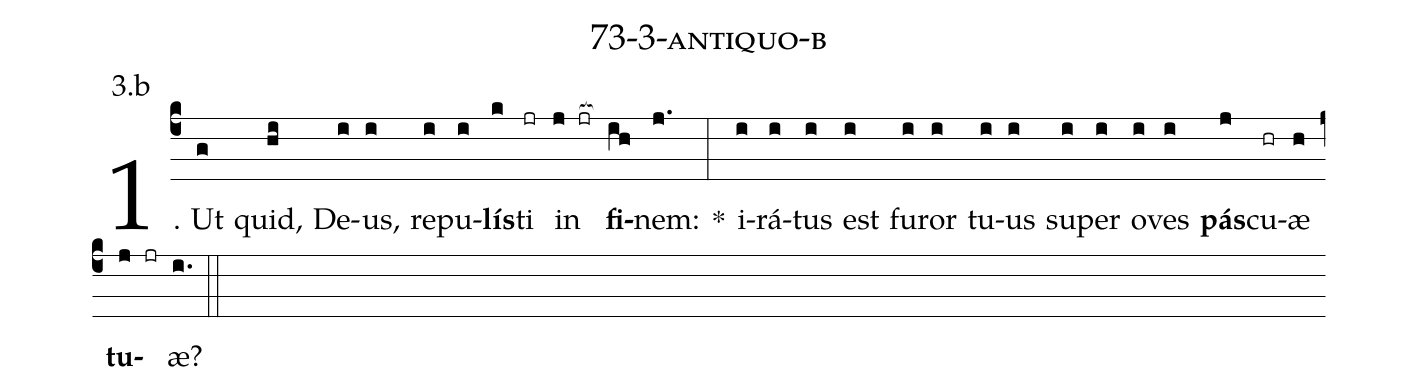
name: 73-3-antiquo-b;
annotation: 3.b;
%%
(c4)1. Ut(g) quid,(hi) De(i)us,(i) re(i)pu(i)<b>lís</b>(k)ti(jr) in(j jr[ocb:1{]) <b>fi</b>(ih[ocb:0}])nem:(j.) *(:) i(i)rá(i)tus(i) est(i) fu(i)ror(i) tu(i)us(i) su(i)per(i) o(i)ves(i) <b>pás</b>(j)cu(hr)æ(h) <b>tu</b>(j jr)æ?(i.) (::)
